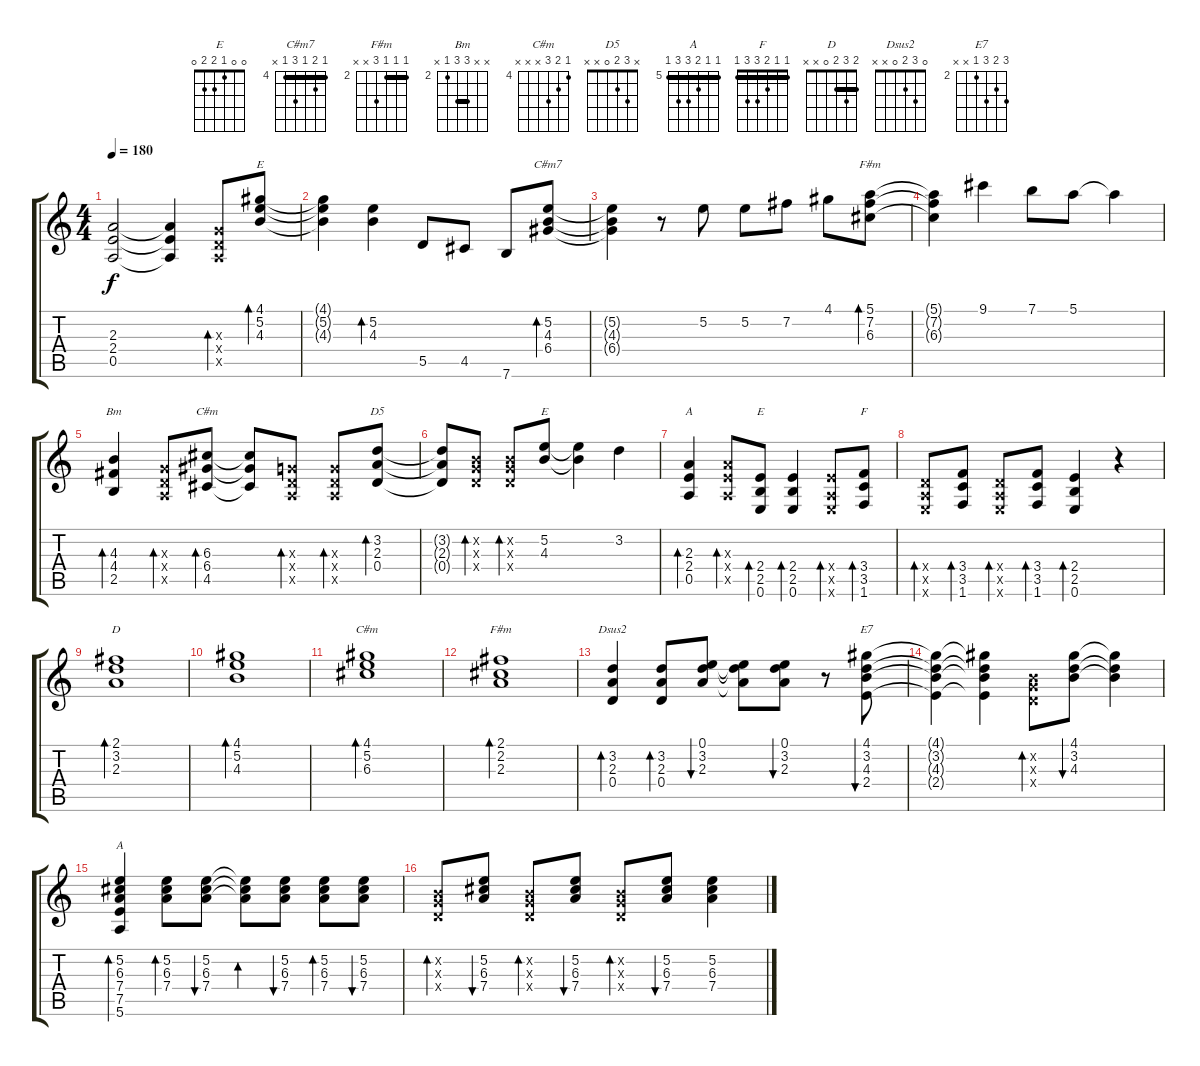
\track "" {instrument overdrivenguitar}
\staff {score tabs}
\tuning (E4 B3 G3 D3 A2 E2) {hide}
\chord ("E" 4 5 4 x x x) {firstfret 4 barre 4}
\chord ("C#m7" 4 5 4 6 4 x) {firstfret 4 barre 4}
\chord ("F#m" 5 7 6 x x x) {firstfret 5}
\chord ("Bm" x x 4 4 2 x) {firstfret 2 barre 4}
\chord ("C#m" x x 6 6 4 x) {firstfret 4 barre 6}
\chord ("D5" x 3 2 0 x x)
\chord ("E" x 5 4 x x x) {firstfret 4}
\chord ("A" 0 2 2 2 0 x)
\chord ("E" 0 0 1 2 2 0)
\chord ("F" 1 1 2 3 3 1) {barre 1}
\chord ("D" 2 3 2 0 x x) {barre 2}
\chord ("C#m" 4 5 6 x x x) {firstfret 4}
\chord ("F#m" 2 2 2 4 x x) {firstfret 2 barre 2}
\chord ("Dsus2" 0 3 2 0 x x)
\chord ("E7" 4 3 4 2 x x) {firstfret 2}
\chord ("A" 5 5 6 7 7 5) {firstfret 5 barre 5}
\ts (4 4)
\tempo 180
\clef g2
\ks c
(2.3{t} 2.4{t} 0.5{t}).2{dy f} (2.3{t} 2.4{t} 0.5{t}).4 (0.3{x} 0.4{x} 0.5{x}).8{bd 60} (4.1 5.2 4.3).8{bd 60 ch "E"} |
(4.1{t} 5.2{t} 4.3{t}).4 (5.2 4.3).4{bd 60} 5.5.8 4.5.8 7.6.8 (5.2 4.3 6.4).8{bd 60 ch "C#m7"} |
(5.2{t} 4.3{t} 6.4{t}).4 r.8 5.2.8 5.2.8 7.2.8 4.1.8 (5.1 7.2 6.3).8{bd 60 ch "F#m"} |
(5.1{t} 7.2{t} 6.3{t}).4 9.1.4 7.1.8 5.1.8 5.1{t}.4 |
(4.3 4.4 2.5).4{bd 60 ch "Bm"} (0.3{x} 0.4{x} 0.5{x}).8{bd 60} (6.3 6.4 4.5).8{bd 60 ch "C#m"} (6.3{t} 6.4{t} 4.5{t}).8 (0.3{x} 0.4{x} 0.5{x}).8{bd 60} (0.3{x} 0.4{x} 0.5{x}).8{bd 60} (3.2 2.3 0.4).8{bd 60 ch "D5"} |
(3.2{t} 2.3{t} 0.4{t}).8 (0.2{x} 0.3{x} 0.4{x}).8{bd 60} (0.2{x} 0.3{x} 0.4{x}).8{bd 60} (5.2 4.3).8{ch "E"} (5.2{t} 4.3{t}).4 3.2.4 |
(2.3 2.4 0.5).4{bd 60 ch "A"} (2.3{x} 2.4{x} 0.5{x}).8{bd 60} (2.4 2.5 0.6).8{bd 60 ch "E"} (2.4 2.5 0.6).4{bd 60} (2.4{x} 0.5{x} 0.6{x}).8{bd 60} (3.4 3.5 1.6).8{bd 60 ch "F"} |
(0.4{x} 0.5{x} 0.6{x}).8{bd 60} (3.4 3.5 1.6).8{bd 60} (0.4{x} 0.5{x} 0.6{x}).8{bd 60} (3.4 3.5 1.6).8{bd 60} (2.4 2.5 0.6).4{bd 60} r.4 |
(2.1 3.2 2.3).1{bd 480 ch "D" instrument electricguitarjazz} |
(4.1 5.2 4.3).1{bd 480} |
(4.1 5.2 6.3).1{bd 480 ch "C#m"} |
(2.1 2.2 2.3).1{bd 480 ch "F#m"} |
(3.2 2.3 0.4).4{bd 60 ch "Dsus2" instrument overdrivenguitar} (3.2 2.3 0.4).8{bd 60} (0.1 3.2 2.3).8{bu 60} (0.1{t} 3.2{t} 2.3{t}).8 (0.1 3.2 2.3).8{bu 60} r.8 (4.1 3.2 4.3 2.4).8{bu 60 ch "E7"} |
(4.1{t} 3.2{t} 4.3{t} 2.4{t}).4 (4.1{t} 3.2{t} 4.3{t} 2.4{t}).4 (0.2{x} 0.3{x} 0.4{x}).8{bd 60} (4.1 3.2 4.3).8{bu 60} (4.1{t} 3.2{t} 4.3{t}).4 |
(5.2 6.3 7.4 7.5 5.6).4{bd 60 ch "A"} (5.2 6.3 7.4).8{bd 60} (5.2 6.3 7.4).8{bu 60} (5.2{t} 6.3{t} 7.4{t}).8{bd 60} (5.2 6.3 7.4).8{bu 60} (5.2 6.3 7.4).8{bd 60} (5.2 6.3 7.4).8{bu 60} |
(0.2{x} 0.3{x} 0.4{x}).8{bd 60} (5.2 6.3 7.4).8{bu 60} (0.2{x} 0.3{x} 0.4{x}).8{bd 60} (5.2 6.3 7.4).8{bu 60} (0.2{x} 0.3{x} 0.4{x}).8{bd 60} (5.2 6.3 7.4).8{bu 60} (5.2{ss} 6.3{ss} 7.4{ss}).4
